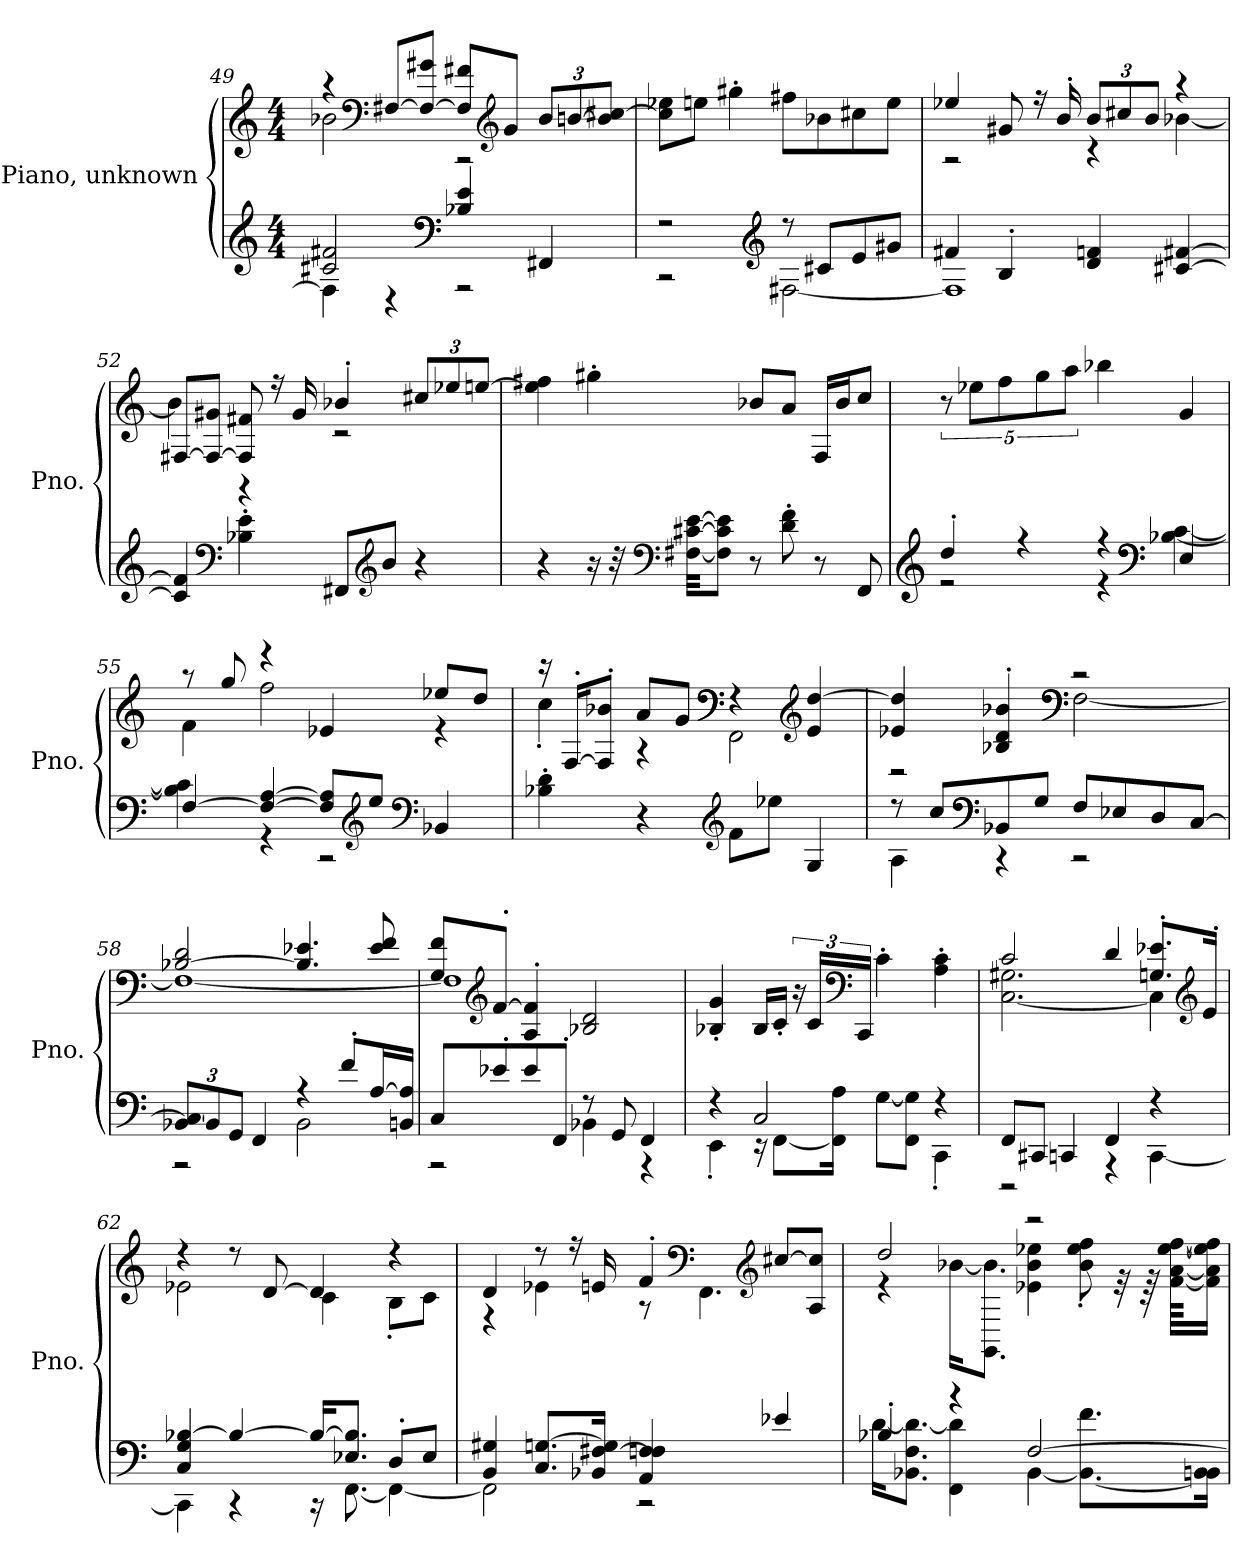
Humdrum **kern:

**kern	**kern
*part1	*part1
*staff2	*staff1
*I"Piano, unknown	*
*I'Pno.	*
!!LO:LB:g=z
*clefG2	*clefG2
*k[]	*k[]
*M4/4	*M4/4
=49	=49
*^	*^
2c#X/ 2f#X/	4F#\]	4r	2b-X\
*	*	*clefF4	*
.	4r	[8F#X/L	.
.	.	8F#/_ 8g#X/J	.
*clefF4	*	*	*
4B-X/ 4e/	2r	8F#/] 8f#X/L	2r
*	*	*clefG2	*
.	.	8g#/J	.
*	*	*Xbrackettup	*
4FF#X/	.	12b-/L	.
.	.	[12bn/	.
.	.	12b/] [12cc#X/J	.
*	*	*v	*v
=50	=50	=50
2r	2r	8cc#\] 8ee-X\L
.	.	8een\J
.	.	4gg#X'\
*clefG2	*	*
8r	[2F#X\	8ff#X\L
8c#X/L	.	8b-X\
8e/	.	8cc#X\
8g#X/J	.	8ee\J
=51	=51	=51
*	*	*^
4f#X/	1F#]	4ee-X/	2r
4B'/	.	8g#X/	.
.	.	16r	.
.	.	16b'/	.
4d/ 4fn/	.	12b/L	4r
.	.	12cc#X/	.
.	.	12b/J	.
[4c#X/ [4f#X/	.	4r	[4b-X\
*v	*v	*	*
!!LO:LB:g=z	!!
=52	=52	=52
4c#/] 4f#/]	[8F#X/L	4b-\]
.	8F#/_ 8g#X/J	.
*clefF4	*	*
4B-X\' 4e\'	8F#/] 8f#X/	4r
.	16r	.
.	16g#/	.
8FF#X/L	4b-X'/	2r
*clefG2	*	*
8b/J	.	.
4r	12cc#X/L	.
.	12ee-X/	.
.	[12een/J	.
*	*v	*v
=53	=53
4r	4ee\] 4ff#X\
16r	4gg#X'\
32r	.
*clefF4	*
[32F#X\ [32c#X\ [32e\KKL	.
8F#\] 8c#\] 8e\]J	.
8r	8b-X/L
8d\' 8f\'	8a/J
8r	16F/LL
.	16b-/J
8FF/	8cc/J
!!LO:LB:g=z
=54	=54
*clefG2	*
*^	*
*	*	*brackettup
4dd'/	2r	10r
.	.	10ee-X\L
.	.	10ff\
4r	.	.
.	.	10gg\
.	.	10aa\J
4r	4r	4bb-X\
*clefF4	*	*
4E/	[4B-X\ [4c\	4g/
=55	=55	=55
*	*	*^
[4F/	4B-\] 4c\]	8r	4f\
.	.	8gg/	.
4F/_ [4A/	4r	4r	2ff\
8F/] 8A/]L	2r	4e-X/	.
*clefG2	*	*	*
8ee/J	.	.	.
*clefF4	*	*	*
4BB-X/	.	8ee-X/L	4r
.	.	8dd/J	.
*v	*v	*	*
=56	=56	=56
4B-X\' 4d\'	16r	4cc'\
.	[16F'/KL	.
.	8F/]' 8b-X/'J	.
4r	8a/L	4r
.	8g/J	.
*clefG2	*clefF4	*
8f\L	4r	2FF\
8ee-X\J	.	.
*	*clefG2	*
4G/	4e/ [4dd/	.
!!LO:LB:g=z	!!
=57	=57	=57
*^	*	*
8r	4A\	4e-X/ 4dd/]	2r
8cc/L	.	.	.
*clefF4	*	*	*
8BB-X/	4r	4B-X/' 4d/' 4b-X/'	.
8G/J	.	.	.
*	*	*clefF4	*
8F/L	2r	2r	[2F\
8E-X/	.	.	.
8D/	.	.	.
[8C/J	.	.	.
=58	=58	=58	=58
*Xbrackettup	*	*	*
[12BB-X/ 12C/]L	2r	[2B-X/ 2d/	1F_
12BB-/]	.	.	.
12GG/J	.	.	.
4FF/	.	.	.
4r	2BB-\	4.B-/] 4.e-X/	.
8f'/L	.	.	.
[16A/L	.	8e-/ 8f/	.
16BBn/ 16A/]JJ	.	.	.
=59	=59	=59	=59
8C/L	2r	8G/ 8f/L	1F]
*	*	*clefG2	*
8e-X'/	.	[8f'/J	.
8e-/	.	4A/' 4f/]'	.
8FF'/J	.	.	.
8r	4BB-X\	2B-X/ 2d/	.
8GG/	.	.	.
4FF/	4r	.	.
*	*	*v	*v
!!LO:PB:g=z
=60	=60	=60
4r	4EE'\	4B-X/' 4g/'
2C/	16r	16B-/LL
.	[8FF\L	16c'/JJ
.	.	24r
.	.	24c/LL
.	16FF\] 16A\Jk	.
*	*	*clefF4
.	.	24CC/JJ
.	[8G\L	4c'\
.	8FF\ 8G\]J	.
4r	4CC'\	4A\' 4c\'
=61	=61	=61
*	*	*^
8FF/L	2r	2c/	[2.C\ 2.G#X\
8CC#X/J	.	.	.
4CCn/	.	.	.
4FF/	4r	4d/	.
4r	[4CC\	8.Gn/' 8.e-X/'L	4C\]
*	*	*clefG2	*
.	.	16e-'/Jk	.
=62	=62	=62	=62
4C/ 4G/ [4B-X/	4CC\]	4r	2e-X\
4B-/_	4r	8r	.
.	.	[8d/	.
16B-/KL_	16r	4d/]	4c\
8.E-X/ 8.B-/]J	[8.FF\	.	.
8D'/L	4FF\_	4r	8B'\L
8E-/J	.	.	8c\J
!!LO:LB:g=z	!!
=63	=63	=63	=63
4BB/ 4G#X/	2FF\]	4d/	4r
8.C/ [8.Gn/L	.	8r	4e-X\
.	.	16r	.
16BB-X/ [16F#X/ 16G/]Jk	.	16en/	.
4AA/ 4Fn/ 4F#/]	2r	4f'/	8r
*	*	*clefF4	*
.	.	.	4.FF\
*	*	*clefG2	*
4e-X/	.	[8cc#X/L	.
.	.	8A/ 8cc#/]J	.
=64	=64	=64	=64
4B-X'/	[16d\KL	2dd/	4r
.	8.BB-X\ 8.F\ 8.d\_J	.	.
4r	4FF\ 4d\]	.	[16b-X\KL
.	.	.	8.GG\ 8.b-\]J
[2F/	[4BB-\	2r	4e-X\ 4b-\ 4ee-X\
.	8.BB-\_ 8.f\L	.	8b-\' 8ee-\' 8ff\'
.	.	.	32r
.	.	.	64r
.	.	.	[64f\ [64a\ [64ee-\ [64ff\KKLL
.	16BB-\] 16BBn\Jk	.	16f\] 16a\] 16ee-\] 16ff\]JJ
*v	*v	*	*
*	*v	*v
=	=
*-	*-
